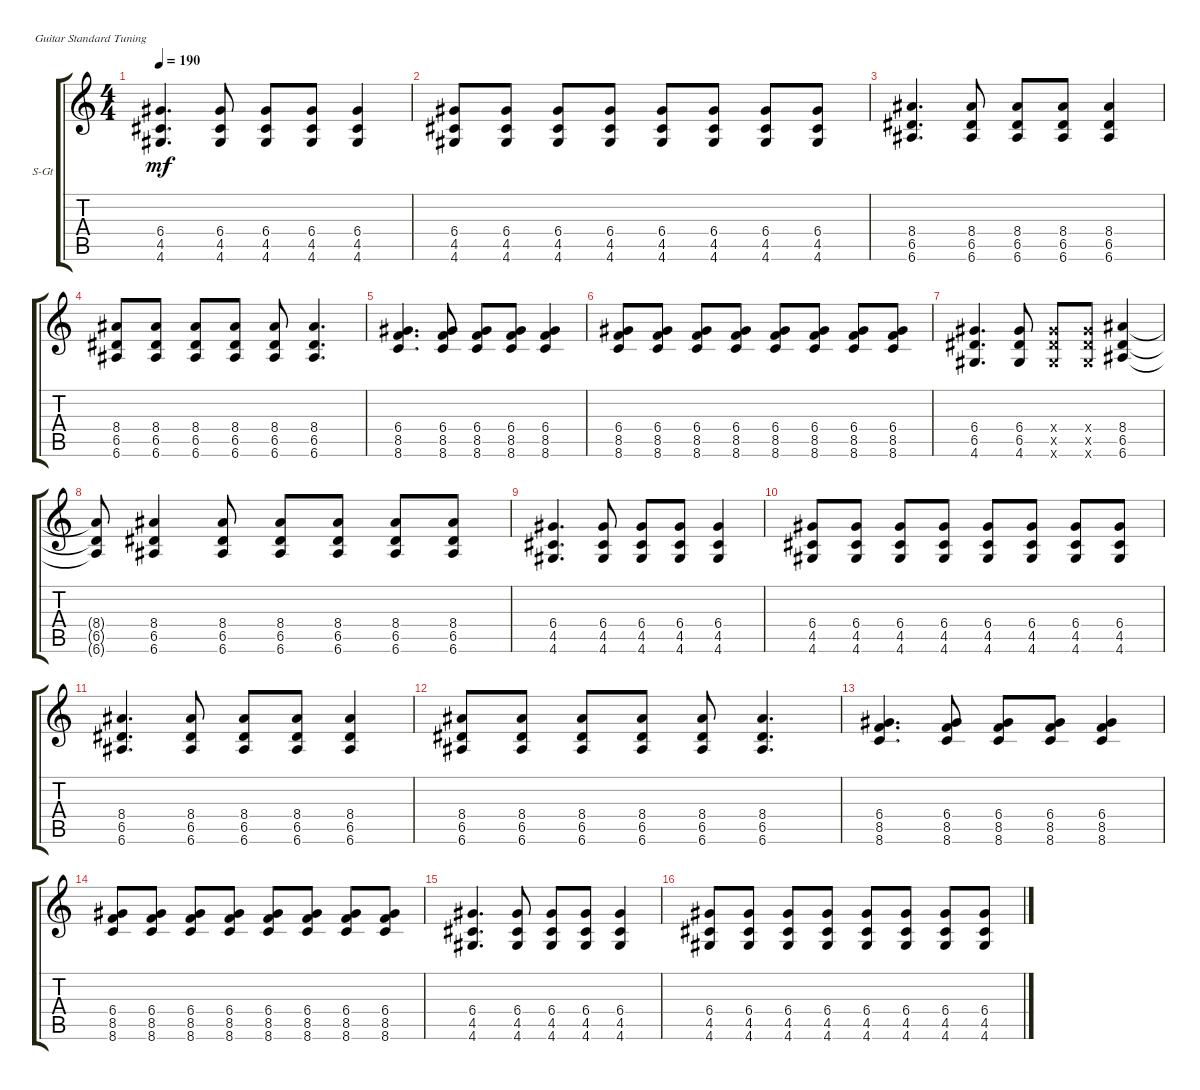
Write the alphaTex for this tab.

\defaultSystemsLayout 4
\bracketExtendMode groupsimilarinstruments
\firstSystemTrackNameOrientation horizontal
\otherSystemsTrackNameOrientation horizontal
\track ("Steel Guitar" "S-Gt") {instrument acousticguitarsteel}
\staff {score tabs}
\tuning (E4 B3 G3 D3 A2 E2)
\ts (4 4)
\tempo 190
\clef g2
\ks c
(4.6 4.5 6.4).4{d dy mf} (4.6 4.5 6.4).8 (4.6 4.5 6.4).8 (4.6 4.5 6.4).8 (4.6 4.5 6.4).4 |
(4.6 4.5 6.4).8 (4.6 4.5 6.4).8 (4.6 4.5 6.4).8 (4.6 4.5 6.4).8 (4.6 4.5 6.4).8 (4.6 4.5 6.4).8 (4.6 4.5 6.4).8 (4.6 6.4 4.5).8 |
(6.6 6.5 8.4).4{d} (6.6 6.5 8.4).8 (6.6 6.5 8.4).8 (6.6 6.5 8.4).8 (6.6 6.5 8.4).4 |
(6.6 6.5 8.4).8 (6.6 6.5 8.4).8 (6.6 6.5 8.4).8 (6.6 6.5 8.4).8 (6.6 6.5 8.4).8 (6.6 6.5 8.4).4{d} |
(8.6 8.5 6.4).4{d} (8.6 8.5 6.4).8 (8.6 8.5 6.4).8 (8.6 8.5 6.4).8 (8.6 8.5 6.4).4 |
(8.6 8.5 6.4).8 (8.6 8.5 6.4).8 (8.6 8.5 6.4).8 (8.6 8.5 6.4).8 (8.6 8.5 6.4).8 (8.6 8.5 6.4).8 (8.6 8.5 6.4).8 (8.6 8.5 6.4).8 |
(4.6 6.5 6.4).4{d} (4.6 6.5 6.4).8 (4.6{x} 6.5{x} 6.4{x}).8 (4.6{x} 6.5{x} 6.4{x}).8 (6.6 6.5 8.4).4 |
(6.6{t} 6.5{t} 8.4{t}).8 (6.6 6.5 8.4).4 (6.6 6.5 8.4).8 (6.6 6.5 8.4).8 (6.6 6.5 8.4).8 (6.6 6.5 8.4).8 (6.6 6.5 8.4).8 |
(4.6 4.5 6.4).4{d} (4.6 4.5 6.4).8 (4.6 4.5 6.4).8 (4.6 4.5 6.4).8 (4.6 4.5 6.4).4 |
(4.6 4.5 6.4).8 (4.6 4.5 6.4).8 (4.6 4.5 6.4).8 (4.6 4.5 6.4).8 (4.6 4.5 6.4).8 (4.6 4.5 6.4).8 (4.6 4.5 6.4).8 (4.6 6.4 4.5).8 |
(6.6 6.5 8.4).4{d} (6.6 6.5 8.4).8 (6.6 6.5 8.4).8 (6.6 6.5 8.4).8 (6.6 6.5 8.4).4 |
(6.6 6.5 8.4).8 (6.6 6.5 8.4).8 (6.6 6.5 8.4).8 (6.6 6.5 8.4).8 (6.6 6.5 8.4).8 (6.6 6.5 8.4).4{d} |
(8.6 8.5 6.4).4{d} (8.6 8.5 6.4).8 (8.6 8.5 6.4).8 (8.6 8.5 6.4).8 (8.6 8.5 6.4).4 |
(8.6 8.5 6.4).8 (8.6 8.5 6.4).8 (8.6 8.5 6.4).8 (8.6 8.5 6.4).8 (8.6 8.5 6.4).8 (8.6 8.5 6.4).8 (8.6 8.5 6.4).8 (8.6 8.5 6.4).8 |
(4.6 4.5 6.4).4{d} (4.6 4.5 6.4).8 (4.6 4.5 6.4).8 (4.6 4.5 6.4).8 (4.6 4.5 6.4).4 |
(4.6 4.5 6.4).8 (4.6 4.5 6.4).8 (4.6 4.5 6.4).8 (4.6 4.5 6.4).8 (4.6 4.5 6.4).8 (4.6 4.5 6.4).8 (4.6 4.5 6.4).8 (4.6 4.5 6.4).8
